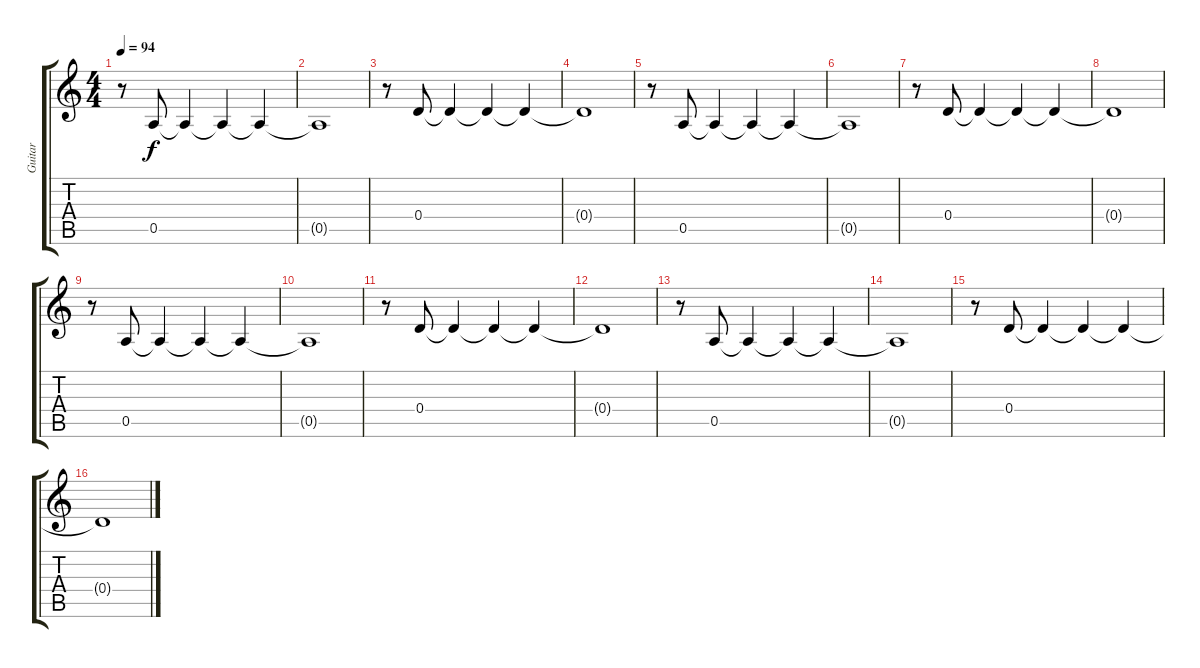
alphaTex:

\track ("Guitar" "Guitar") {instrument overdrivenguitar}
\staff {score tabs}
\tuning (E4 B3 G3 D3 A2 E2) {hide}
\ts (4 4)
\tempo 94
\clef g2
\ks c
r.8{dy f} 0.5.8{volume 6} 0.5{t}.4 0.5{t}.4 0.5{t}.4 |
0.5{t}.1{volume 5} |
r.8 0.4.8{volume 6} 0.4{t}.4 0.4{t}.4 0.4{t}.4 |
0.4{t}.1{volume 5} |
r.8 0.5.8{volume 6} 0.5{t}.4 0.5{t}.4 0.5{t}.4 |
0.5{t}.1{volume 5} |
r.8 0.4.8{volume 6} 0.4{t}.4 0.4{t}.4 0.4{t}.4 |
0.4{t}.1{volume 5} |
r.8 0.5.8{volume 6} 0.5{t}.4 0.5{t}.4 0.5{t}.4 |
0.5{t}.1{volume 5} |
r.8 0.4.8{volume 6} 0.4{t}.4 0.4{t}.4 0.4{t}.4 |
0.4{t}.1{volume 5} |
r.8 0.5.8{volume 6} 0.5{t}.4 0.5{t}.4 0.5{t}.4 |
0.5{t}.1{volume 5} |
r.8 0.4.8{volume 6} 0.4{t}.4 0.4{t}.4 0.4{t}.4 |
0.4{t}.1{volume 5}
